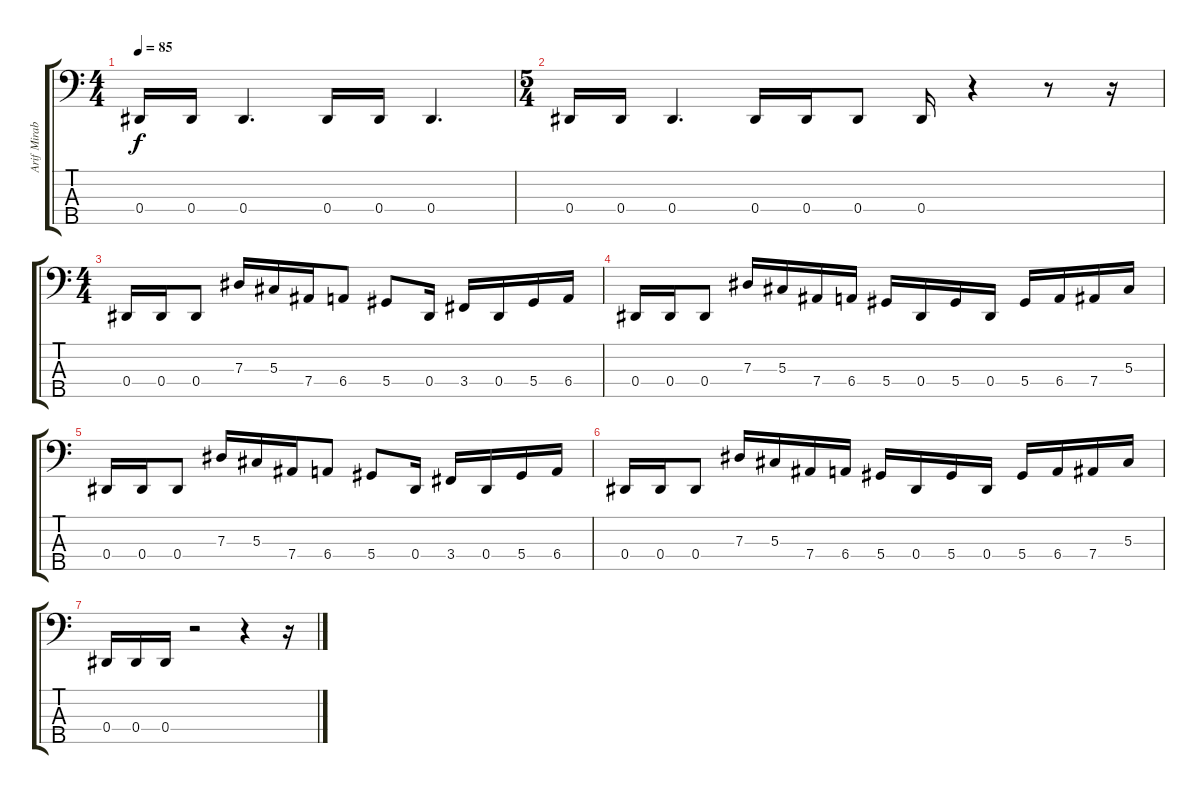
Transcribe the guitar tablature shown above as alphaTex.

\track ("Arif Mirabdolbaghi" "Arif Mirab") {instrument electricbassfinger}
\staff {score tabs}
\tuning (Gb2 Db2 Ab1 Eb1 Bb0) {hide}
\ts (4 4)
\tempo 85
\clef f4
\ks c
0.4.16{dy f} 0.4.16 0.4.4{d} 0.4.16 0.4.16 0.4.4{d} |
\ts (5 4)
0.4.16 0.4.16 0.4.4{d} 0.4.16 0.4.16 0.4.8 0.4.16 r.4 r.8 r.16 |
\ts (4 4)
0.4.16 0.4.16 0.4.8 7.3.16 5.3.16 7.4.16 6.4.8 5.4.8 0.4.16 3.4.16 0.4.16 5.4.16 6.4.16 |
0.4.16 0.4.16 0.4.8 7.3.16 5.3.16 7.4.16 6.4.16 5.4.16 0.4.16 5.4.16 0.4.16 5.4.16 6.4.16 7.4.16 5.3.16 |
0.4.16 0.4.16 0.4.8 7.3.16 5.3.16 7.4.16 6.4.8 5.4.8 0.4.16 3.4.16 0.4.16 5.4.16 6.4.16 |
0.4.16 0.4.16 0.4.8 7.3.16 5.3.16 7.4.16 6.4.16 5.4.16 0.4.16 5.4.16 0.4.16 5.4.16 6.4.16 7.4.16 5.3.16 |
0.4.16 0.4.16 0.4.16 r.2 r.4 r.16
